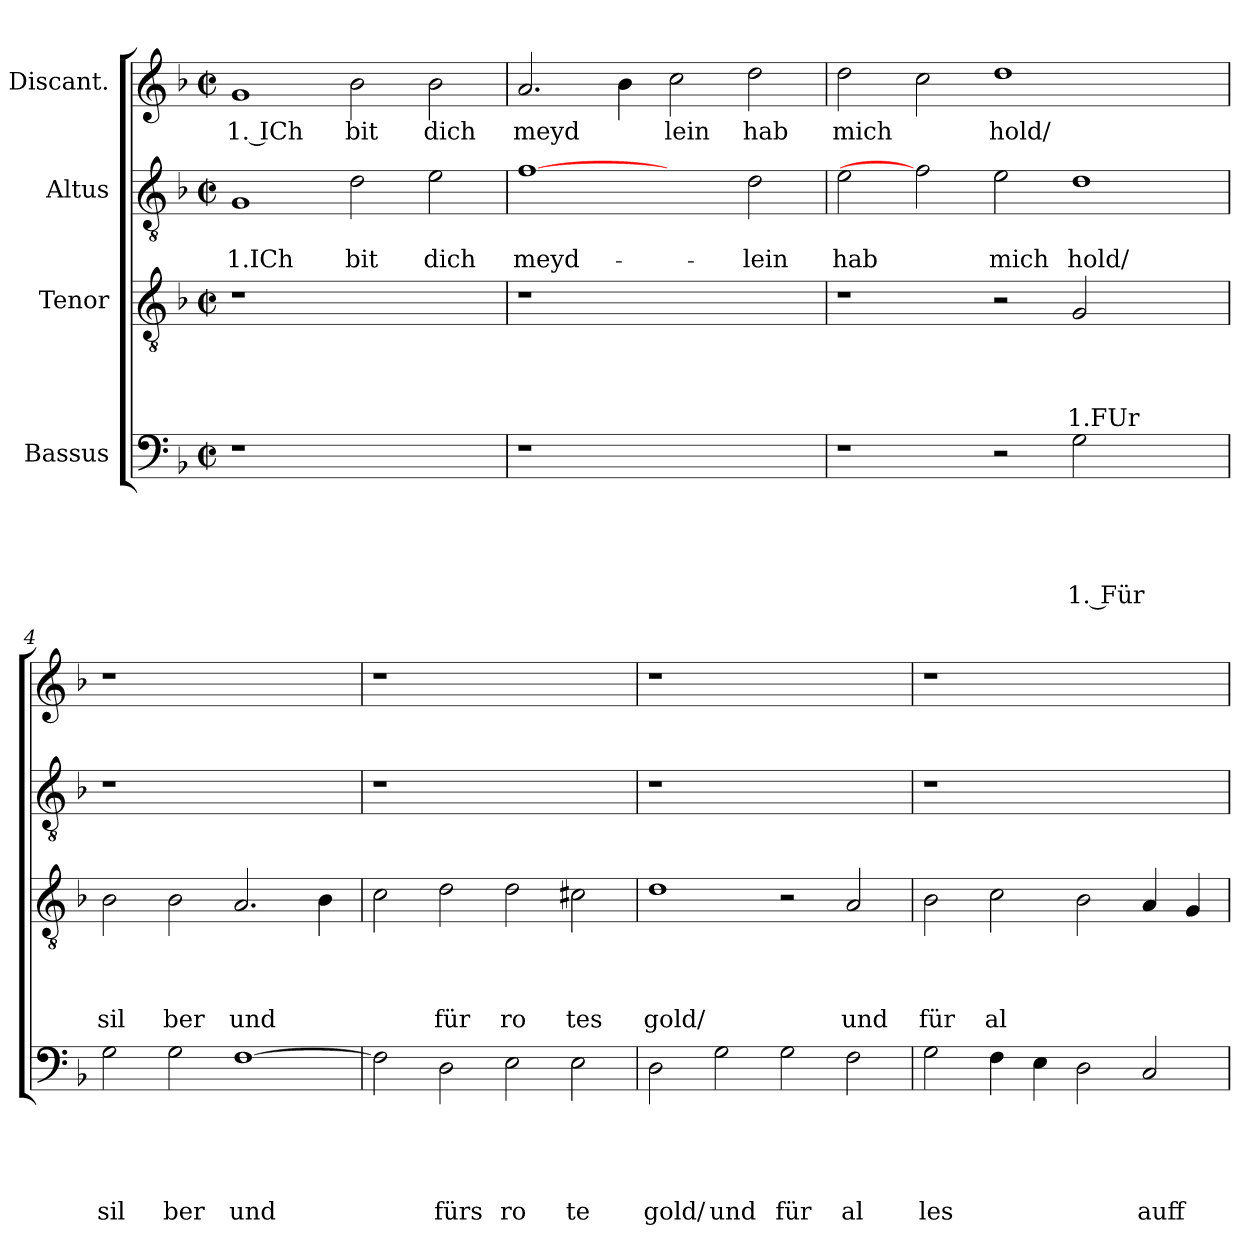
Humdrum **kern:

**kern	**text	**text	**text	**text	**text	**kern	**text	**text	**text	**text	**kern	**text	**text	**kern	**text
*part4	*part4	*part4	*part4	*part4	*part4	*part3	*part3	*part3	*part3	*part3	*part2	*part2	*part2	*part1	*part1
*staff4	*staff4	*staff4	*staff4	*staff4	*staff4	*staff3	*staff3	*staff3	*staff3	*staff3	*staff2	*staff2	*staff2	*staff1	*staff1
*I"Bassus	*	*	*	*	*	*I"Tenor	*	*	*	*	*I"Altus	*	*	*I"Discant.	*
*clefF4	*	*	*	*	*	*clefGv2	*	*	*	*	*clefGv2	*	*	*clefG2	*
*k[b-]	*	*	*	*	*	*k[b-]	*	*	*	*	*k[b-]	*	*	*k[b-]	*
*F:	*	*	*	*	*	*F:	*	*	*	*	*F:	*	*	*F:	*
*M2/2	*	*	*	*	*	*M2/2	*	*	*	*	*M2/2	*	*	*M2/2	*
*met(c|)	*	*	*	*	*	*met(c|)	*	*	*	*	*met(c|)	*	*	*met(c|)	*
=1	=1	=1	=1	=1	=1	=1	=1	=1	=1	=1	=1	=1	=1	=1	=1
!	!	!	!	!	!	!	!	!	!	!	!	!	!LO:LY:b:rj	!	!LO:LY:b:rj
1r	.	.	.	.	.	1r	.	.	.	.	1G	.	1.ICh	1g	1. ICh
!	!	!	!	!	!	!	!	!	!	!	!	!	!LO:LY:b	!	!LO:LY:b
1ryy	.	.	.	.	.	1ryy	.	.	.	.	2d\	.	bit	2b-\	bit
!	!	!	!	!	!	!	!	!	!	!	!	!	!LO:LY:b	!	!LO:LY:b
.	.	.	.	.	.	.	.	.	.	.	2e\	.	dich	2b-\	dich
=2	=2	=2	=2	=2	=2	=2	=2	=2	=2	=2	=2	=2	=2	=2	=2
!	!	!	!	!	!	!	!	!	!	!	!	!	!LO:LY:b	!	!LO:LY:b
1r	.	.	.	.	.	1r	.	.	.	.	[1f	.	meyd-	2.a/	meyd
.	.	.	.	.	.	.	.	.	.	.	.	.	.	4b-\	.
!	!	!	!	!	!	!	!	!	!	!	!	!	!	!	!LO:LY:b
1ryy	.	.	.	.	.	1ryy	.	.	.	.	2ryy	.	.	2cc\	lein
!	!	!	!	!	!	!	!	!	!	!	!	!	!LO:LY:b	!	!LO:LY:b
.	.	.	.	.	.	.	.	.	.	.	2d\	.	-lein	2dd\	hab
=3	=3	=3	=3	=3	=3	=3	=3	=3	=3	=3	=3	=3	=3	=3	=3
!	!	!	!	!	!	!	!	!	!	!	!	!	!LO:LY:b	!	!LO:LY:b
1r	.	.	.	.	.	1r	.	.	.	.	2e\	.	hab	2dd\	mich
.	.	.	.	.	.	.	.	.	.	.	2f]	.	.	2cc\	.
!	!	!	!	!	!	!	!	!	!	!	!	!	!LO:LY:b	!	!LO:LY:b
2r	.	.	.	.	.	2r	.	.	.	.	2e\	.	mich	1dd	hold/
!	!	!	!	!	!LO:LY:b:rj	!	!	!	!	!LO:LY:b:rj	!	!	!LO:LY:b	!	!
2G\	.	.	.	.	1. Für	2G/	.	.	.	1.FUr	1d	.	hold/	.	.
2ryy	.	.	.	.	.	2ryy	.	.	.	.	.	.	.	2ryy	.
!!LO:LB:g=z
=4	=4	=4	=4	=4	=4	=4	=4	=4	=4	=4	=4	=4	=4	=4	=4
!	!	!	!	!	!LO:LY:b	!	!	!	!	!LO:LY:b	!	!	!	!	!
2G\	.	.	.	.	sil	2B-\	.	.	.	sil	1r	.	.	1r	.
!	!	!	!	!	!LO:LY:b	!	!	!	!	!LO:LY:b	!	!	!	!	!
2G\	.	.	.	.	ber	2B-\	.	.	.	ber	.	.	.	.	.
!	!	!	!	!	!LO:LY:b	!	!	!	!	!LO:LY:b	!	!	!	!	!
[>1F	.	.	.	.	und	2.A/	.	.	.	und	1ryy	.	.	1ryy	.
.	.	.	.	.	.	4B-\	.	.	.	.	.	.	.	.	.
=5	=5	=5	=5	=5	=5	=5	=5	=5	=5	=5	=5	=5	=5	=5	=5
2F\]	.	.	.	.	.	2c\	.	.	.	.	1r	.	.	1r	.
!	!	!	!	!	!LO:LY:b	!	!	!	!	!LO:LY:b	!	!	!	!	!
2D\	.	.	.	.	fürs	2d\	.	.	.	für	.	.	.	.	.
!	!	!	!	!	!LO:LY:b	!	!	!	!	!LO:LY:b	!	!	!	!	!
2E\	.	.	.	.	ro	2d\	.	.	.	ro	1ryy	.	.	1ryy	.
!	!	!	!	!	!LO:LY:b	!	!	!	!	!LO:LY:b	!	!	!	!	!
2E\	.	.	.	.	te	2c#\	.	.	.	tes	.	.	.	.	.
=6	=6	=6	=6	=6	=6	=6	=6	=6	=6	=6	=6	=6	=6	=6	=6
!	!	!	!	!	!LO:LY:b	!	!	!	!	!LO:LY:b	!	!	!	!	!
2D\	.	.	.	.	gold/	1d	.	.	.	gold/	1r	.	.	1r	.
!	!	!	!	!	!LO:LY:b	!	!	!	!	!	!	!	!	!	!
2G\	.	.	.	.	und	.	.	.	.	.	.	.	.	.	.
!	!	!	!	!	!LO:LY:b	!	!	!	!	!	!	!	!	!	!
2G\	.	.	.	.	für	2r	.	.	.	.	1ryy	.	.	1ryy	.
!	!	!	!	!	!LO:LY:b	!	!	!	!	!LO:LY:b	!	!	!	!	!
2F\	.	.	.	.	al	2A/	.	.	.	und	.	.	.	.	.
=7	=7	=7	=7	=7	=7	=7	=7	=7	=7	=7	=7	=7	=7	=7	=7
!	!	!	!	!	!LO:LY:b	!	!	!	!	!LO:LY:b	!	!	!	!	!
2G\	.	.	.	.	les	2B-\	.	.	.	für	1r	.	.	1r	.
!	!	!	!	!	!	!	!	!	!	!LO:LY:b	!	!	!	!	!
4F\	.	.	.	.	.	2c\	.	.	.	al	.	.	.	.	.
4E\	.	.	.	.	.	.	.	.	.	.	.	.	.	.	.
2D\	.	.	.	.	.	2B-\	.	.	.	.	1ryy	.	.	1ryy	.
!	!	!	!	!	!LO:LY:b	!	!	!	!	!	!	!	!	!	!
2C/	.	.	.	.	auff	4A/	.	.	.	.	.	.	.	.	.
.	.	.	.	.	.	4G/	.	.	.	.	.	.	.	.	.
=	=	=	=	=	=	=	=	=	=	=	=	=	=	=	=
*-	*-	*-	*-	*-	*-	*-	*-	*-	*-	*-	*-	*-	*-	*-	*-
